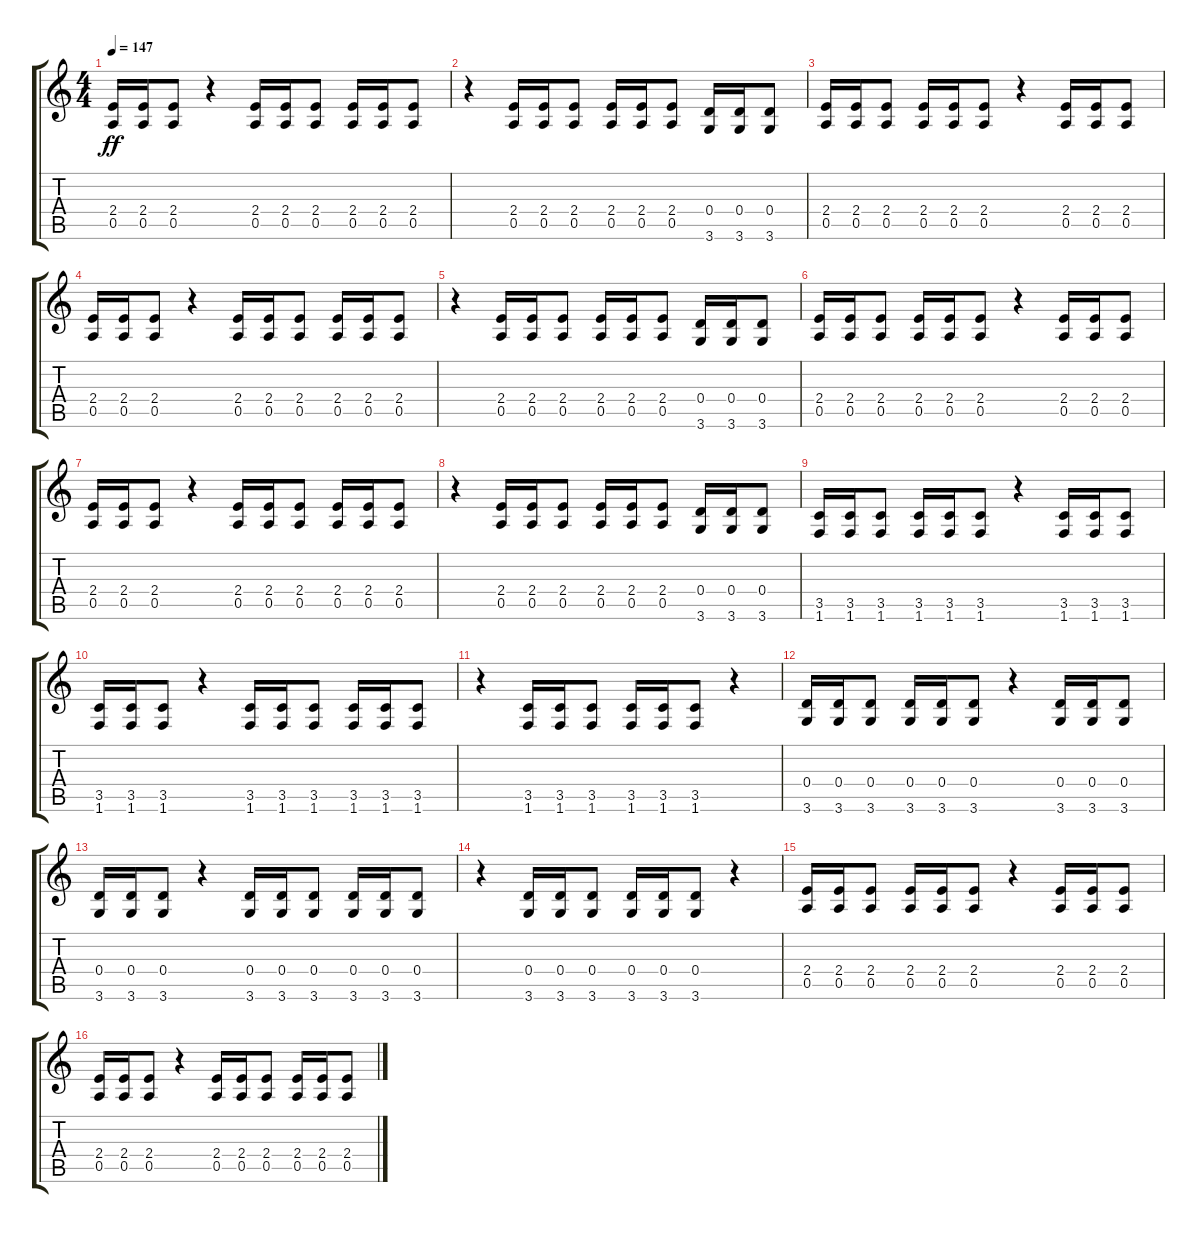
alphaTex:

\track "" {instrument distortionguitar}
\staff {score tabs}
\tuning (E4 B3 G3 D3 A2 E2) {hide}
\ts (4 4)
\tempo 147
\clef g2
\ks c
(2.4 0.5).16{dy ff} (2.4 0.5).16 (2.4 0.5).8 r.4 (2.4 0.5).16 (2.4 0.5).16 (2.4 0.5).8 (2.4 0.5).16 (2.4 0.5).16 (2.4 0.5).8 |
r.4 (2.4 0.5).16 (2.4 0.5).16 (2.4 0.5).8 (2.4 0.5).16 (2.4 0.5).16 (2.4 0.5).8 (0.4 3.6).16 (0.4 3.6).16 (0.4 3.6).8 |
(2.4 0.5).16 (2.4 0.5).16 (2.4 0.5).8 (2.4 0.5).16 (2.4 0.5).16 (2.4 0.5).8 r.4 (2.4 0.5).16 (2.4 0.5).16 (2.4 0.5).8 |
(2.4 0.5).16 (2.4 0.5).16 (2.4 0.5).8 r.4 (2.4 0.5).16 (2.4 0.5).16 (2.4 0.5).8 (2.4 0.5).16 (2.4 0.5).16 (2.4 0.5).8 |
r.4 (2.4 0.5).16 (2.4 0.5).16 (2.4 0.5).8 (2.4 0.5).16 (2.4 0.5).16 (2.4 0.5).8 (0.4 3.6).16 (0.4 3.6).16 (0.4 3.6).8 |
(2.4 0.5).16 (2.4 0.5).16 (2.4 0.5).8 (2.4 0.5).16 (2.4 0.5).16 (2.4 0.5).8 r.4 (2.4 0.5).16 (2.4 0.5).16 (2.4 0.5).8 |
(2.4 0.5).16 (2.4 0.5).16 (2.4 0.5).8 r.4 (2.4 0.5).16 (2.4 0.5).16 (2.4 0.5).8 (2.4 0.5).16 (2.4 0.5).16 (2.4 0.5).8 |
r.4 (2.4 0.5).16 (2.4 0.5).16 (2.4 0.5).8 (2.4 0.5).16 (2.4 0.5).16 (2.4 0.5).8 (0.4 3.6).16 (0.4 3.6).16 (0.4 3.6).8 |
(3.5 1.6).16 (3.5 1.6).16 (3.5 1.6).8 (3.5 1.6).16 (3.5 1.6).16 (3.5 1.6).8 r.4 (3.5 1.6).16 (3.5 1.6).16 (3.5 1.6).8 |
(3.5 1.6).16 (3.5 1.6).16 (3.5 1.6).8 r.4 (3.5 1.6).16 (3.5 1.6).16 (3.5 1.6).8 (3.5 1.6).16 (3.5 1.6).16 (3.5 1.6).8 |
r.4 (3.5 1.6).16 (3.5 1.6).16 (3.5 1.6).8 (3.5 1.6).16 (3.5 1.6).16 (3.5 1.6).8 r.4 |
(0.4 3.6).16 (0.4 3.6).16 (0.4 3.6).8 (0.4 3.6).16 (0.4 3.6).16 (0.4 3.6).8 r.4 (0.4 3.6).16 (0.4 3.6).16 (0.4 3.6).8 |
(0.4 3.6).16 (0.4 3.6).16 (0.4 3.6).8 r.4 (0.4 3.6).16 (0.4 3.6).16 (0.4 3.6).8 (0.4 3.6).16 (0.4 3.6).16 (0.4 3.6).8 |
r.4 (0.4 3.6).16 (0.4 3.6).16 (0.4 3.6).8 (0.4 3.6).16 (0.4 3.6).16 (0.4 3.6).8 r.4 |
(2.4 0.5).16 (2.4 0.5).16 (2.4 0.5).8 (2.4 0.5).16 (2.4 0.5).16 (2.4 0.5).8 r.4 (2.4 0.5).16 (2.4 0.5).16 (2.4 0.5).8 |
(2.4 0.5).16 (2.4 0.5).16 (2.4 0.5).8 r.4 (2.4 0.5).16 (2.4 0.5).16 (2.4 0.5).8 (2.4 0.5).16 (2.4 0.5).16 (2.4 0.5).8
